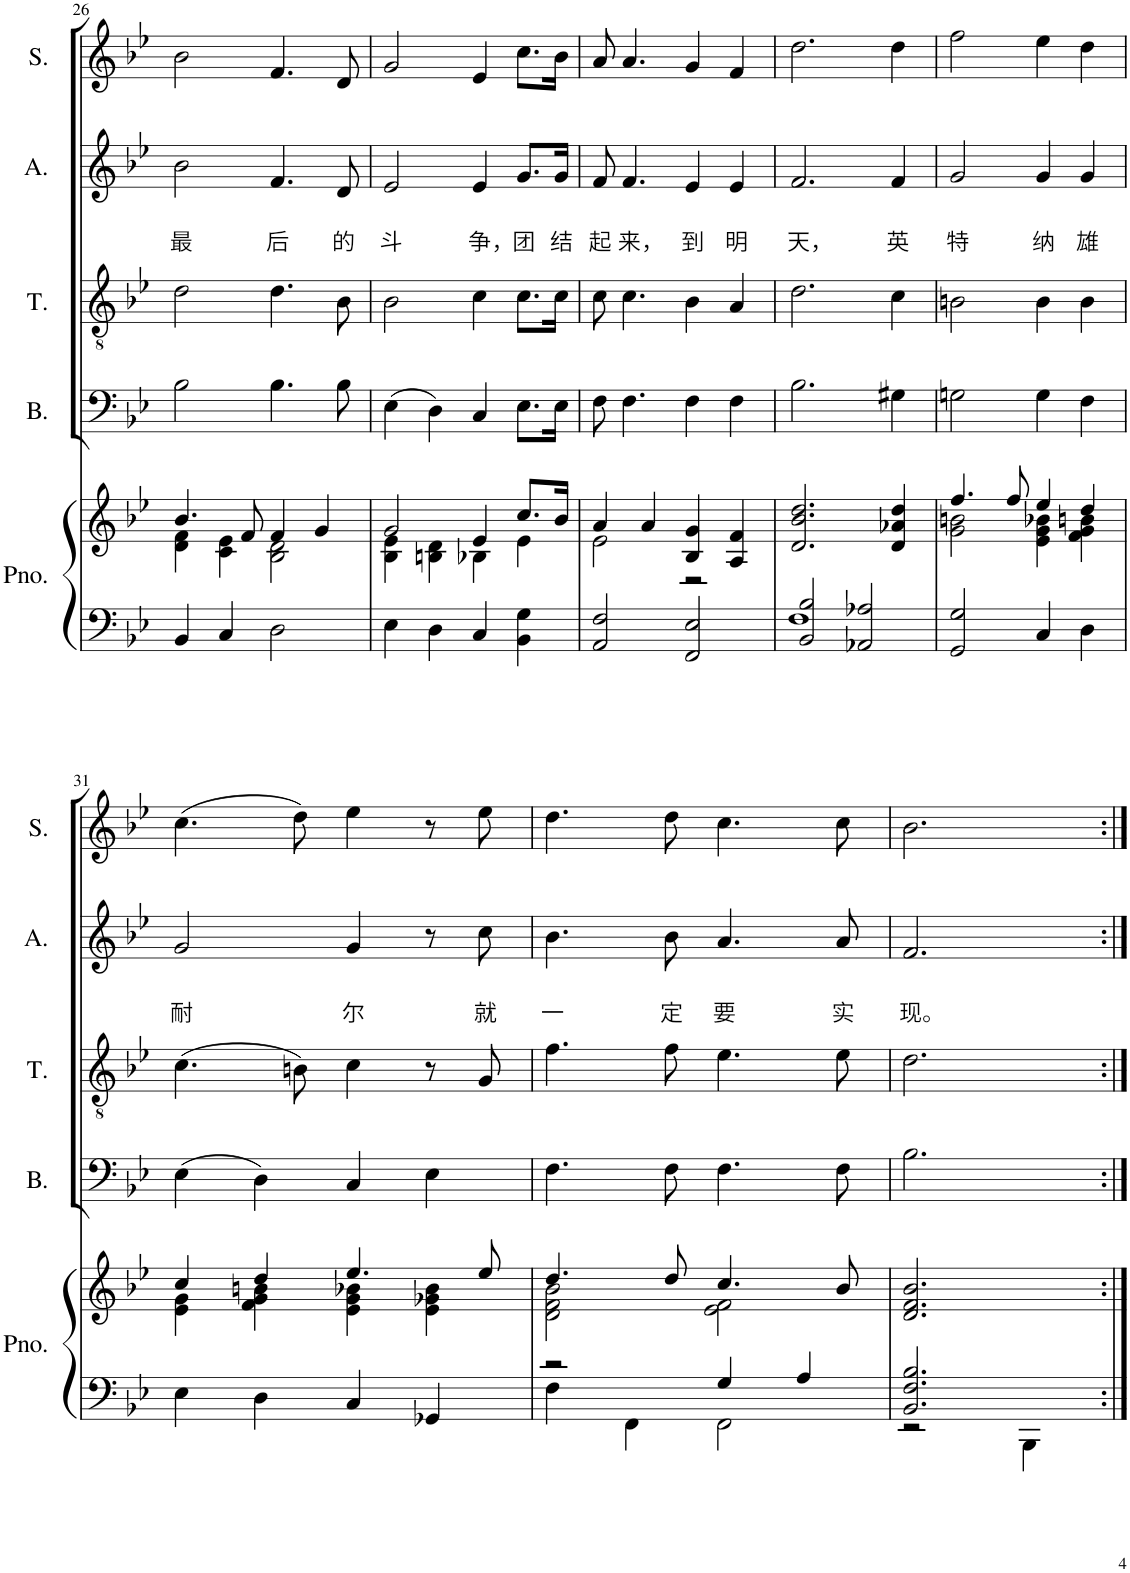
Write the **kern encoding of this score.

**kern	**kern	**kern	**kern	**kern	**text	**text	**kern
*part5	*part5	*part4	*part3	*part2	*part2	*part2	*part1
*staff6	*staff5	*staff4	*staff3	*staff2	*staff2	*staff2	*staff1
*I"Piano	*	*I"Bass	*I"Tenor	*I"Alto	*	*	*I"Soprano
*I'Pno.	*	*I'B.	*I'T.	*I'A.	*	*	*I'S.
!!LO:PB:g=z
*clefF4	*clefG2	*clefF4	*clefGv2	*clefG2	*	*	*clefG2
*k[b-e-]	*k[b-e-]	*k[b-e-]	*k[b-e-]	*k[b-e-]	*	*	*k[b-e-]
*M4/4	*M4/4	*M4/4	*M4/4	*M4/4	*	*	*M4/4
*met(c)	*met(c)	*met(c)	*met(c)	*met(c)	*	*	*met(c)
=26	=26	=26	=26	=26	=26	=26	=26
*	*^	*	*	*	*	*	*
!	!	!	!	!	!	!	!LO:LY:b	!
4BB-/	4.b-/	4d\ 4f\	2B-\	2d\	2b-\	.	最	2b-\
4C/	.	4c\ 4e-\	.	.	.	.	.	.
.	8f/	.	.	.	.	.	.	.
!	!	!	!	!	!	!	!LO:LY:b	!
2D\	4f/	2B-\ 2d\	4.B-\	4.d\	4.f/	.	后	4.f/
.	4g/	.	.	.	.	.	.	.
!	!	!	!	!	!	!	!LO:LY:b	!
.	.	.	8B-\	8B-\	8d/	.	的	8d/
=27	=27	=27	=27	=27	=27	=27	=27	=27
!	!	!	!	!	!	!	!LO:LY:b	!
4E-\	2g/	4B-\ 4e-\	(4E-\	2B-\	2e-/	.	斗	2g/
4D\	.	4Bn\ 4d\	4D\)	.	.	.	.	.
!	!	!	!	!	!	!	!LO:LY:b	!
4C/	4e-/	4B-X\	4C/	4c\	4e-/	.	争，	4e-/
!	!	!	!	!	!	!	!LO:LY:b	!
4BB-\ 4G\	8.cc/L	4e-\	8.E-\L	8.c\L	8.g/L	.	团	8.cc\L
!	!	!	!	!	!	!	!LO:LY:b	!
.	16b-/Jk	.	16E-\Jk	16c\Jk	16g/Jk	.	结	16b-\Jk
=28	=28	=28	=28	=28	=28	=28	=28	=28
!	!	!	!	!	!	!	!LO:LY:b	!
2AA/ 2F/	4a/	2e-\	8F\	8c\	8f/	.	起	8a/
!	!	!	!	!	!	!	!LO:LY:b	!
.	.	.	4.F\	4.c\	4.f/	.	来，	4.a/
.	4a/	.	.	.	.	.	.	.
!	!	!	!	!	!	!	!LO:LY:b	!
2FF/ 2E-/	4B-/ 4g/	2r	4F\	4B-\	4e-/	.	到	4g/
!	!	!	!	!	!	!	!LO:LY:b	!
.	4A/ 4f/	.	4F\	4A/	4e-/	.	明	4f/
*	*v	*v	*	*	*	*	*	*
=29	=29	=29	=29	=29	=29	=29	=29
*^	*	*	*	*	*	*	*
!	!	!	!	!	!	!	!LO:LY:b	!
2BB-/ 2B-/	1F	2.d/ 2.b-/ 2.dd/	2.B-\	2.d\	2.f/	.	天，	2.dd\
2AA-X/ 2A-X/	.	.	.	.	.	.	.	.
!	!	!	!	!	!	!	!LO:LY:b	!
.	.	4d/ 4a-X/ 4dd/	4G#X\	4c\	4f/	.	英	4dd\
*v	*v	*	*	*	*	*	*	*
=30	=30	=30	=30	=30	=30	=30	=30
*	*^	*	*	*	*	*	*
!	!	!	!	!	!	!	!LO:LY:b	!
2GG/ 2G/	4.ff/	2g\ 2bn\	2Gn\	2Bn\	2g/	.	特	2ff\
.	8ff/	.	.	.	.	.	.	.
!	!	!	!	!	!	!	!LO:LY:b	!
4C/	4ee-/	4e-\ 4g\ 4b-X\	4G\	4B\	4g/	.	纳	4ee-\
!	!	!	!	!	!	!	!LO:LY:b	!
4D\	4dd/	4f\ 4g\ 4bn\	4F\	4B\	4g/	.	雄	4dd\
!!LO:LB:g=z
=31	=31	=31	=31	=31	=31	=31	=31	=31
!	!	!	!	!	!	!	!LO:LY:b	!
4E-\	4cc/	4e-\ 4g\	(4E-\	(4.c\	2g/	.	耐	(4.cc\
4D\	4dd/	4f\ 4g\ 4bn\	4D\)	.	.	.	.	.
.	.	.	.	8Bn\)	.	.	.	8dd\)
!	!	!	!	!	!	!	!LO:LY:b	!
4C/	4.ee-/	4e-\ 4g\ 4b-X\	4C/	4c\	4g/	.	尔	4ee-\
4GG-X/	.	4e-\ 4g-X\ 4b-\	4E-\	8r	8r	.	.	8r
!	!	!	!	!	!	!	!LO:LY:b	!
.	8ee-/	.	.	8G/	8cc\	.	就	8ee-\
=32	=32	=32	=32	=32	=32	=32	=32	=32
*^	*	*	*	*	*	*	*	*
!	!	!	!	!	!	!	!	!LO:LY:b	!
2r	4F\	4.dd/	2d\ 2f\ 2b-\	4.F\	4.f\	4.b-\	.	一	4.dd\
.	4FF\	.	.	.	.	.	.	.	.
!	!	!	!	!	!	!	!	!LO:LY:b	!
.	.	8dd/	.	8F\	8f\	8b-\	.	定	8dd\
!	!	!	!	!	!	!	!	!LO:LY:b	!
4G/	2FF\	4.cc/	2e-\ 2f\	4.F\	4.e-\	4.a/	.	要	4.cc\
4A/	.	.	.	.	.	.	.	.	.
!	!	!	!	!	!	!	!	!LO:LY:b	!
.	.	8b-/	.	8F\	8e-\	8a/	.	实	8cc\
*	*	*v	*v	*	*	*	*	*	*
=33	=33	=33	=33	=33	=33	=33	=33	=33
!	!	!	!	!	!	!	!LO:LY:b	!
2.BB-/ 2.F/ 2.B-/	2r	2.d/ 2.f/ 2.b-/	2.B-\	2.d\	2.f/	.	现。	2.b-\
.	4BBB-\	.	.	.	.	.	.	.
*v	*v	*	*	*	*	*	*	*
=:|!	=:|!	=:|!	=:|!	=:|!	=:|!	=:|!	=:|!
*-	*-	*-	*-	*-	*-	*-	*-
